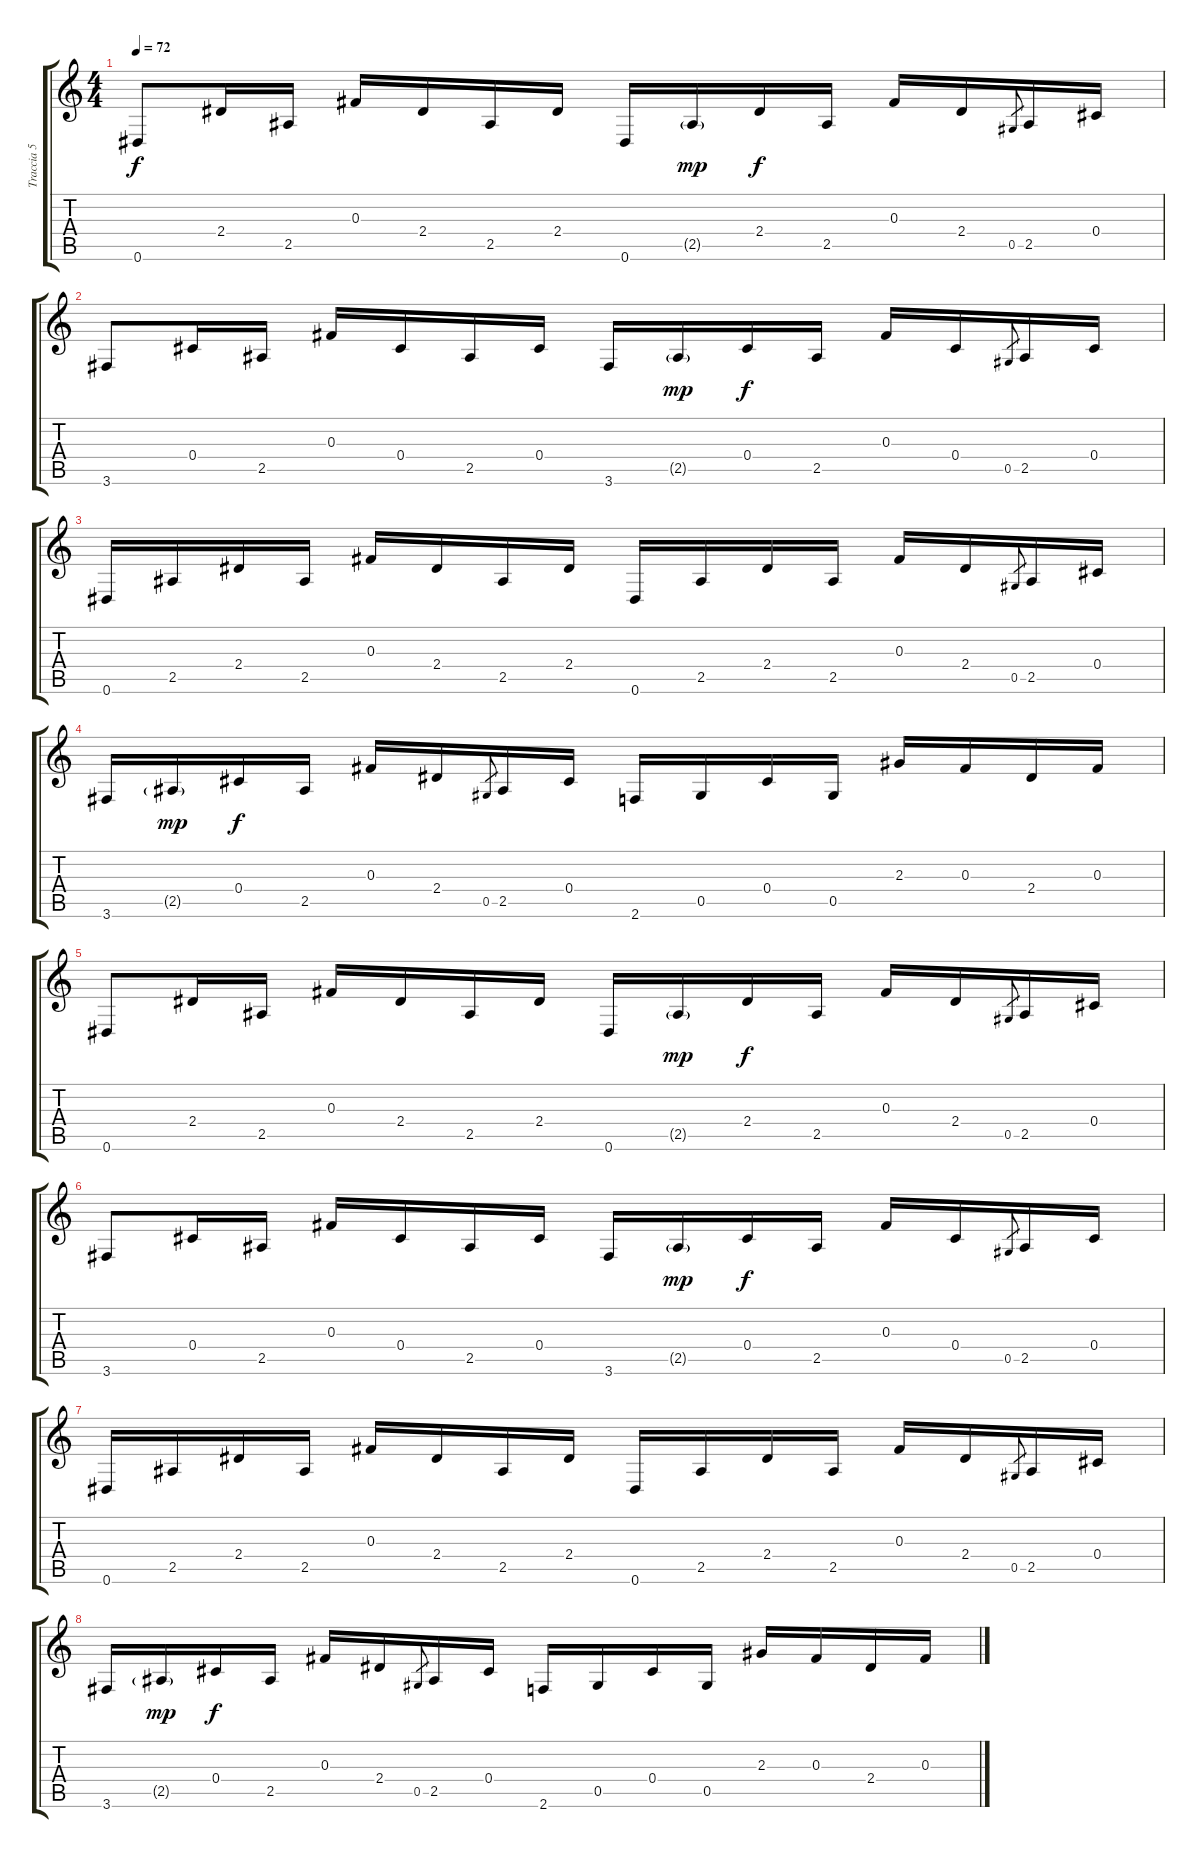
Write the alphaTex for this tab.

\track ("Traccia 5" "Traccia 5") {instrument electricguitarclean}
\staff {score tabs}
\tuning (Eb4 Bb3 Gb3 Db3 Ab2 Eb2) {hide}
\ts (4 4)
\tempo 72
\clef g2
\ks c
0.6.8{dy f} 2.4.16 2.5.16 0.3.16 2.4.16 2.5.16 2.4.16 0.6.16 2.5{g}.16{dy mp} 2.4.16{dy f} 2.5.16 0.3.16 2.4.16 0.5.8{gr} 2.5.16 0.4.16 |
3.6.8 0.4.16 2.5.16 0.3.16 0.4.16 2.5.16 0.4.16 3.6.16 2.5{g}.16{dy mp} 0.4.16{dy f} 2.5.16 0.3.16 0.4.16 0.5.8{gr} 2.5.16 0.4.16 |
0.6.16 2.5.16 2.4.16 2.5.16 0.3.16 2.4.16 2.5.16 2.4.16 0.6.16 2.5.16 2.4.16 2.5.16 0.3.16 2.4.16 0.5.8{gr} 2.5.16 0.4.16 |
3.6.16 2.5{g}.16{dy mp} 0.4.16{dy f} 2.5.16 0.3.16 2.4.16 0.5.8{gr} 2.5.16 0.4.16 2.6.16 0.5.16 0.4.16 0.5.16 2.3.16 0.3.16 2.4.16 0.3.16 |
0.6.8 2.4.16 2.5.16 0.3.16 2.4.16 2.5.16 2.4.16 0.6.16 2.5{g}.16{dy mp} 2.4.16{dy f} 2.5.16 0.3.16 2.4.16 0.5.8{gr} 2.5.16 0.4.16 |
3.6.8 0.4.16 2.5.16 0.3.16 0.4.16 2.5.16 0.4.16 3.6.16 2.5{g}.16{dy mp} 0.4.16{dy f} 2.5.16 0.3.16 0.4.16 0.5.8{gr} 2.5.16 0.4.16 |
0.6.16 2.5.16 2.4.16 2.5.16 0.3.16 2.4.16 2.5.16 2.4.16 0.6.16 2.5.16 2.4.16 2.5.16 0.3.16 2.4.16 0.5.8{gr} 2.5.16 0.4.16 |
3.6.16 2.5{g}.16{dy mp} 0.4.16{dy f} 2.5.16 0.3.16 2.4.16 0.5.8{gr} 2.5.16 0.4.16 2.6.16 0.5.16 0.4.16 0.5.16 2.3.16 0.3.16 2.4.16 0.3.16
